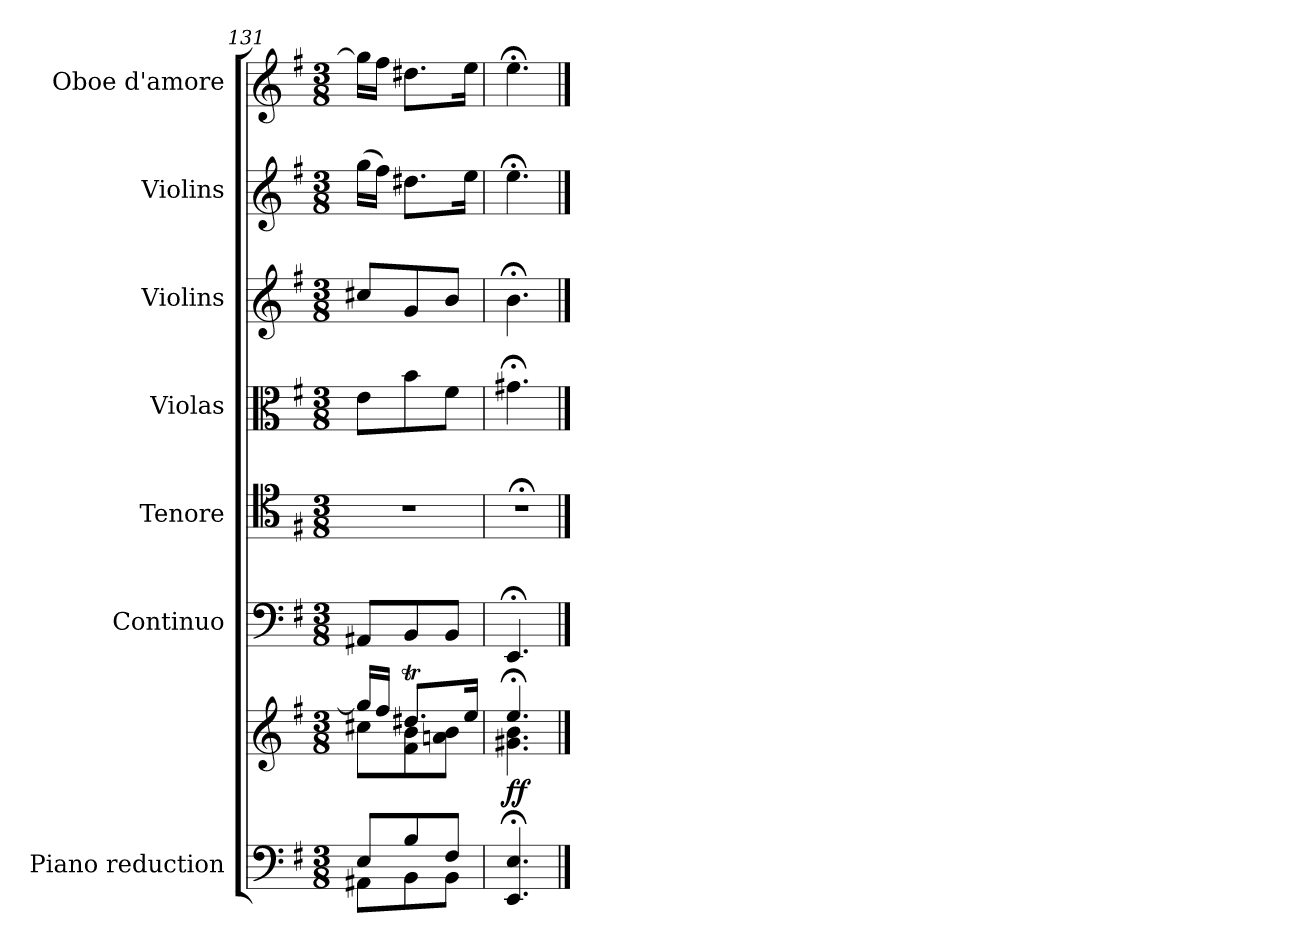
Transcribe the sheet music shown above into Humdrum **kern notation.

**kern	**kern	**dynam	**kern	**kern	**kern	**kern	**kern	**kern
*part7	*part7	*part7	*part6	*part5	*part4	*part3	*part2	*part1
*staff8	*staff7	*staff7/8	*staff6	*staff5	*staff4	*staff3	*staff2	*staff1
*I"Piano reduction	*	*	*I"Continuo	*I"Tenore	*I"Violas	*I"Violins	*I"Violins	*I"Oboe d'amore
*I'Pno	*	*	*	*	*	*	*	*I'Ob
*clefF4	*clefG2	*	*clefF4	*clefC4	*clefC3	*clefG2	*clefG2	*clefG2
*k[f#]	*k[f#]	*	*k[f#]	*k[f#]	*k[f#]	*k[f#]	*k[f#]	*k[f#]
*M3/8	*M3/8	*	*M3/8	*M3/8	*M3/8	*M3/8	*M3/8	*M3/8
=131	=131	=131	=131	=131	=131	=131	=131	=131
*^	*^	*	*	*	*	*	*	*
8E/L	8AA#X\L	16gg/LL]	8cc#X\L	.	8AA#X/L	4.r	8e\L	8cc#X/L	(>16gg\LL	16gg\LL]
.	.	16ff#/JJ	.	.	.	.	.	.	16ff#\JJ)	16ff#\JJ
8B/	8BB\	8.dd#Xt/L	8f#\ 8b\	.	8BB/	.	8b\	8g/	8.dd#X\L	8.dd#X\L
8F#/J	8BB\J	.	8an\ 8b\J	.	8BB/J	.	8f#\J	8b/J	.	.
.	.	16ee/Jk	.	.	.	.	.	.	16ee\Jk	16ee\Jk
*v	*v	*	*	*	*	*	*	*	*	*
=132	=132	=132	=132	=132	=132	=132	=132	=132	=132
!	!	!	!LO:DY:b	!	!	!	!	!	!
4.EE/;< 4.E/;<	4.ee;</	4.g#X\ 4.b\	ff	4.EE;</	4.r;<	4.g#X;<\	4.b;<\	4.ee;<\	4.ee;<\
*	*v	*v	*	*	*	*	*	*	*
==	==	==	==	==	==	==	==	==
*-	*-	*-	*-	*-	*-	*-	*-	*-
